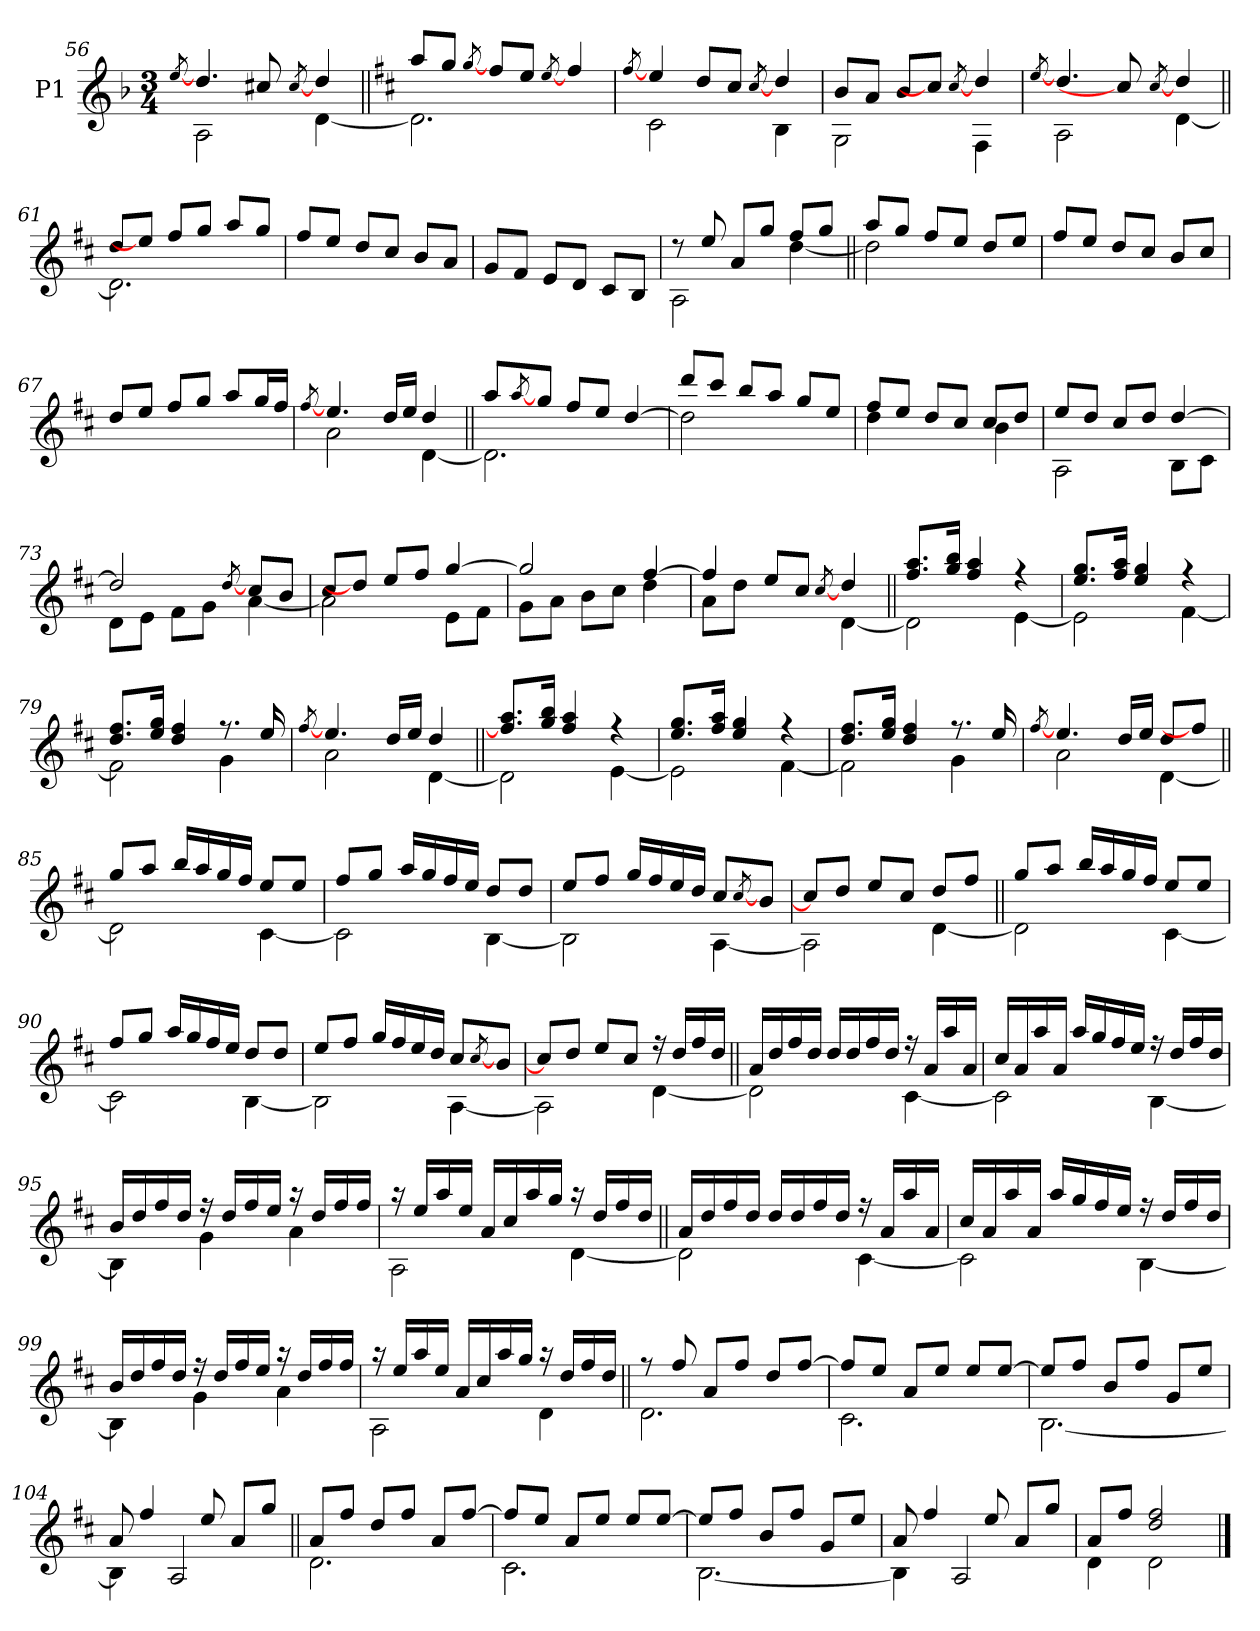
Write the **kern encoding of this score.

**kern
*part1
*staff1
*I"P1
*clefG2
*ITrd7c12
*k[b-]
*d:
*M3/4
=56
[8qei/
*^
4.di/	2AAi\
8c#Xi/	.
[8qc#i/	.
4di/	[4Di\
!!LO:PB:g=z	!!
=57||	=57||
*k[f#c#]	*
*D:	*
8ai/L	2.Di\]
8gi/J	.
[8qgi/	.
8f#i/L	.
8ei/J	.
[8qei/	.
4f#i/	.
=58	=58
[8qf#i/	.
4ei/]	2C#i\
8di/L	.
8c#i/J	.
[8qc#i/	.
4di/	4BBi\
=59	=59
8Bi/L	2GGi\
8Ai/J	.
8Bi/L	.
8c#i/J]	.
[8qc#i/	.
4di/	4FF#i\
=60	=60
[8qei/	.
4.di/	2AAi\
8c#i/]	.
[8qc#i/	.
4di/	[4Di\
=61||	=61||
8di/L	2.Di\]
8ei/J]	.
8f#i/L	.
8gi/J	.
8ai/L	.
8gi/J	.
*v	*v
=62
8f#i/L
8ei/J
8di/L
8c#i/J
8Bi/L
8Ai/J
!!LO:LB:g=z
=63
*^
8Gi/L	2ryy
8F#i/J	.
8Ei/L	.
8Di/J	.
8C#i/L	4ryy
8BBi/J	.
=64	=64
8r	2AAi\
8ei/	.
8Ai/L	.
8gi/J	.
8f#i/L	[4di\
8gi/J	.
=65||	=65||
8ai/L	2di\]
8gi/J	.
8f#i/L	.
8ei/J	.
8di/L	4ryy
8ei/J	.
*v	*v
=66
8f#i/L
8ei/J
8di/L
8c#i/J
8Bi/L
8c#i/J
=67
*^
8di/L	2ryy
8ei/J	.
8f#i/L	.
8gi/J	.
8ai/L	4ryy
16gi/L	.
16f#i/JJ	.
=68	=68
[8qf#i/	.
4.ei/	2Ai\
16di/LL	.
16ei/JJ	.
4di/	[4Di\
!!LO:LB:g=z	!!
=69||	=69||
8ai/L	2.Di\]
[8qai/	.
8gi/J	.
8f#i/L	.
8ei/J	.
[4di/	.
=70	=70
8ddi/L	2di\]
8cc#i/J	.
8bi/L	.
8ai/J	.
8gi/L	4ryy
8ei/J	.
=71	=71
8f#i/L	4di\
8ei/J	.
8di/L	4ryy
8c#i/J	.
8c#i/L	4Bi\
8di/J	.
=72	=72
8ei/L	2AAi\
8di/J	.
8c#i/L	.
8di/J	.
[4di/	8BBi\L
.	8C#i\J
=73	=73
2di/]	8Di\L
.	8Ei\J
.	8F#i\L
.	8Gi\J
[8qdi/	.
8c#i/L	[4Ai\
8Bi/J	.
=74	=74
8c#i/L	2Ai\]
8di/J]	.
8ei/L	.
8f#i/J	.
[4gi/	8Ei\L
.	8F#i\J
!!LO:LB:g=z	!!
=75	=75
2gi/]	8Gi\L
.	8Ai\J
.	8Bi\L
.	8c#i\J
[4f#i/	4di\
=76	=76
4f#i/]	8Ai\L
.	8di\J
8ei/L	4ryy
8c#i/J	.
[8qc#i/	.
4di/	[4Di\
=77||	=77||
8.f#i/ 8.aiL	2Di\]
16gi/ 16biJk	.
4f#i/ 4ai	.
4r	[4Ei\
=78	=78
8.ei/ 8.giL	2Ei\]
16f#i/ 16aiJk	.
4ei/ 4gi	.
4r	[4F#i\
=79	=79
8.di/ 8.f#iL	2F#i\]
16ei/ 16giJk	.
4di/ 4f#i	.
8.r	4Gi\
16ei/	.
=80	=80
[8qf#i/	.
4.ei/	2Ai\
16di/LL	.
16ei/JJ	.
4di/	[4Di\
!!LO:LB:g=z	!!
=81||	=81||
8.f#i/] 8.aiL	2Di\]
16gi/ 16biJk	.
4f#i/ 4ai	.
4r	[4Ei\
=82	=82
8.ei/ 8.giL	2Ei\]
16f#i/ 16aiJk	.
4ei/ 4gi	.
4r	[4F#i\
=83	=83
8.di/ 8.f#iL	2F#i\]
16ei/ 16giJk	.
4di/ 4f#i	.
8.r	4Gi\
16ei/	.
=84	=84
[8qf#i/	.
4.ei/	2Ai\
16di/LL	.
16ei/JJ	.
8di/L	[4Di\
8f#i/J]	.
=85||	=85||
8gi/L	2Di\]
8ai/J	.
16bi/LL	.
16ai/	.
16gi/	.
16f#i/JJ	.
8ei/L	[4C#i\
8ei/J	.
=86	=86
8f#i/L	2C#i\]
8gi/J	.
16ai/LL	.
16gi/	.
16f#i/	.
16ei/JJ	.
8di/L	[4BBi\
8di/J	.
!!LO:LB:g=z	!!
=87	=87
8ei/L	2BBi\]
8f#i/J	.
16gi/LL	.
16f#i/	.
16ei/	.
16di/JJ	.
8c#i/L	[4AAi\
[8qc#i/	.
8Bi/J	.
=88	=88
8c#i/L]	2AAi\]
8di/J	.
8ei/L	.
8c#i/J	.
8di/L	[4Di\
8f#i/J	.
=89||	=89||
8gi/L	2Di\]
8ai/J	.
16bi/LL	.
16ai/	.
16gi/	.
16f#i/JJ	.
8ei/L	[4C#i\
8ei/J	.
=90	=90
8f#i/L	2C#i\]
8gi/J	.
16ai/LL	.
16gi/	.
16f#i/	.
16ei/JJ	.
8di/L	[4BBi\
8di/J	.
=91	=91
8ei/L	2BBi\]
8f#i/J	.
16gi/LL	.
16f#i/	.
16ei/	.
16di/JJ	.
8c#i/L	[4AAi\
[8qc#i/	.
8Bi/J	.
!!LO:LB:g=z	!!
=92	=92
8c#i/L]	2AAi\]
8di/J	.
8ei/L	.
8c#i/J	.
16r	[4Di\
16di/LL	.
16f#i/	.
16di/JJ	.
=93||	=93||
16Ai/LL	2Di\]
16di/	.
16f#i/	.
16di/JJ	.
16di/LL	.
16di/	.
16f#i/	.
16di/JJ	.
16r	[4C#i\
16Ai/LL	.
16ai/	.
16Ai/JJ	.
=94	=94
16c#i/LL	2C#i\]
16Ai/	.
16ai/	.
16Ai/JJ	.
16ai/LL	.
16gi/	.
16f#i/	.
16ei/JJ	.
16r	[4BBi\
16di/LL	.
16f#i/	.
16di/JJ	.
=95	=95
16Bi/LL	4BBi\]
16di/	.
16f#i/	.
16di/JJ	.
16r	4Gi\
16di/LL	.
16f#i/	.
16ei/JJ	.
16r	4Ai\
16di/LL	.
16f#i/	.
16f#i/JJ	.
!!LO:LB:g=z	!!
=96	=96
16r	2AAi\
16ei/LL	.
16ai/	.
16ei/JJ	.
16Ai/LL	.
16c#i/	.
16ai/	.
16gi/JJ	.
16r	[4Di\
16di/LL	.
16f#i/	.
16di/JJ	.
=97||	=97||
16Ai/LL	2Di\]
16di/	.
16f#i/	.
16di/JJ	.
16di/LL	.
16di/	.
16f#i/	.
16di/JJ	.
16r	[4C#i\
16Ai/LL	.
16ai/	.
16Ai/JJ	.
=98	=98
16c#i/LL	2C#i\]
16Ai/	.
16ai/	.
16Ai/JJ	.
16ai/LL	.
16gi/	.
16f#i/	.
16ei/JJ	.
16r	[4BBi\
16di/LL	.
16f#i/	.
16di/JJ	.
=99	=99
16Bi/LL	4BBi\]
16di/	.
16f#i/	.
16di/JJ	.
16r	4Gi\
16di/LL	.
16f#i/	.
16ei/JJ	.
16r	4Ai\
16di/LL	.
16f#i/	.
16f#i/JJ	.
!!LO:LB:g=z	!!
=100	=100
16r	2AAi\
16ei/LL	.
16ai/	.
16ei/JJ	.
16Ai/LL	.
16c#i/	.
16ai/	.
16gi/JJ	.
16r	4Di\
16di/LL	.
16f#i/	.
16di/JJ	.
=101||	=101||
8r	2.Di\
8f#i/	.
8Ai/L	.
8f#i/J	.
8di/L	.
[8f#i/J	.
=102	=102
8f#i/L]	2.C#i\
8ei/J	.
8Ai/L	.
8ei/J	.
8ei/L	.
[8ei/J	.
=103	=103
8ei/L]	[2.BBi\
8f#i/J	.
8Bi/L	.
8f#i/J	.
8Gi/L	.
8ei/J	.
=104	=104
8Ai/	4BBi\]
4f#i/	.
.	2AAi/
8ei/	.
8Ai/L	.
8gi/J	.
!!LO:LB:g=z	!!
=105||	=105||
8Ai/L	2.Di\
8f#i/J	.
8di/L	.
8f#i/J	.
8Ai/L	.
[8f#i/J	.
=106	=106
8f#i/L]	2.C#i\
8ei/J	.
8Ai/L	.
8ei/J	.
8ei/L	.
[8ei/J	.
=107	=107
8ei/L]	[2.BBi\
8f#i/J	.
8Bi/L	.
8f#i/J	.
8Gi/L	.
8ei/J	.
=108	=108
8Ai/	4BBi\]
4f#i/	.
.	2AAi/
8ei/	.
8Ai/L	.
8gi/J	.
=109	=109
8Ai/L	4Di\
8f#i/J	.
2di/ 2f#i	2Di\
*v	*v
==
*-
